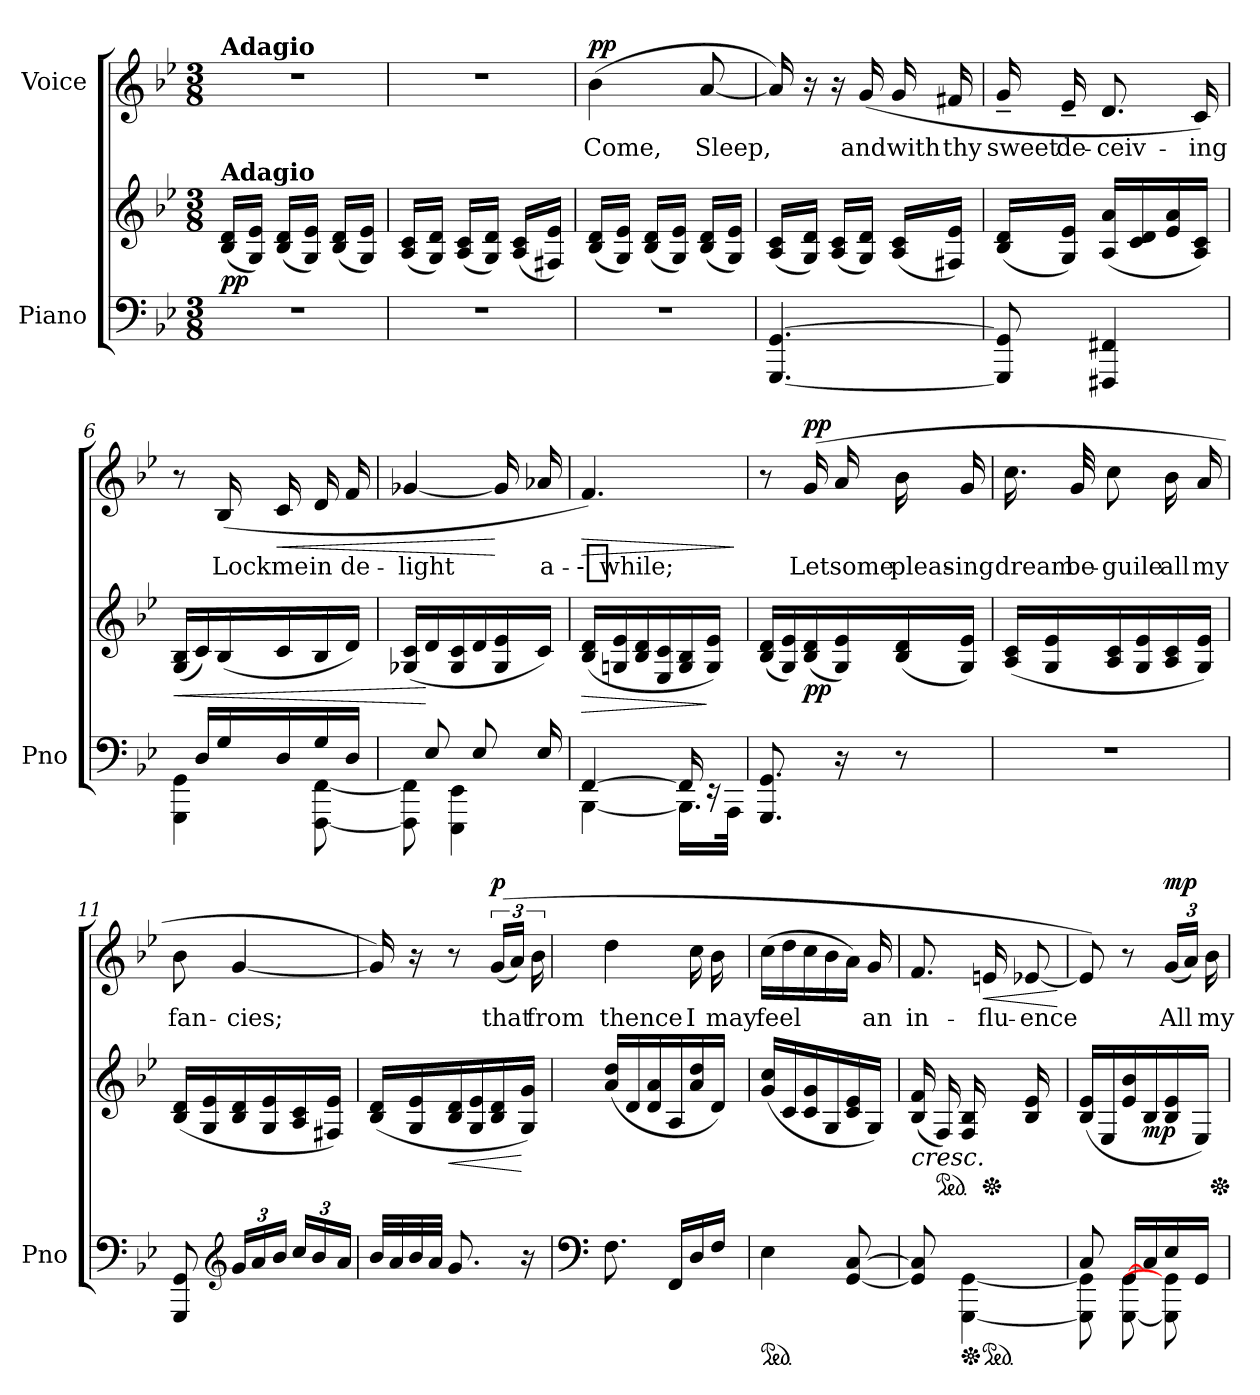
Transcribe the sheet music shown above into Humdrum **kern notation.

**kern	**kern	**dynam	**kern	**text	**dynam
*part2	*part2	*part2	*part1	*part1	*part1
*staff3	*staff2	*staff2/3	*staff1	*staff1	*staff1
*I"Piano	*	*	*I"Voice	*	*
*I'Pno	*	*	*	*	*
*clefF4	*clefG2	*	*clefG2	*	*
*k[b-e-]	*k[b-e-]	*	*k[b-e-]	*	*
*M3/8	*M3/8	*	*M3/8	*	*
=1	=1	=1	=1	=1	=1
!	!	!	!LO:TX:a:B:t=Adagio	!	!
!	!LO:TX:a:B:t=Adagio	!	!	!	!
!	!	!LO:DY:b	!	!	!
4.r	(<16B-/ 16d/LL	pp	4.r	.	.
.	16G/ 16e-/JJ)	.	.	.	.
.	(<16B-/ 16d/LL	.	.	.	.
.	16G/ 16e-/JJ)	.	.	.	.
.	(<16B-/ 16d/LL	.	.	.	.
.	16G/ 16e-/JJ)	.	.	.	.
=2	=2	=2	=2	=2	=2
4.r	(<16A/ 16c/LL	.	4.r	.	.
.	16G/ 16d/JJ)	.	.	.	.
.	(<16A/ 16c/LL	.	.	.	.
.	16G/ 16d/JJ)	.	.	.	.
.	(<16A/ 16c/LL	.	.	.	.
.	16F#X/ 16e-/JJ)	.	.	.	.
=3	=3	=3	=3	=3	=3
!	!	!	!	!LO:LY:b	!LO:DY:a
4.r	(<16B-/ 16d/LL	.	(>4b-\	Come,	pp
.	16G/ 16e-/JJ)	.	.	.	.
.	(<16B-/ 16d/LL	.	.	.	.
.	16G/ 16e-/JJ)	.	.	.	.
!	!	!	!	!LO:LY:b	!
.	(<16B-/ 16d/LL	.	[8a/	Sleep,	.
.	16G/ 16e-/JJ)	.	.	.	.
=4	=4	=4	=4	=4	=4
[4.GGG/ [4.GG/	(<16A/ 16c/LL	.	16a/])	.	.
.	16G/ 16d/JJ)	.	16r	.	.
.	(<16A/ 16c/LL	.	16r	.	.
!	!	!	!	!LO:LY:b	!
.	16G/ 16d/JJ)	.	(>16g/	and	.
!	!	!	!	!LO:LY:b	!
.	(<16A/ 16c/LL	.	16g/	with	.
!	!	!	!	!LO:LY:b	!
.	16F#X/ 16e-/JJ)	.	16f#X/	thy	.
!!LO:LB:g=z
=5	=5	=5	=5	=5	=5
!	!	!	!	!LO:LY:b	!
8GGG/] 8GG/]	(<16B-/ 16d/LL	.	16g~/	sweet	.
!	!	!	!	!LO:LY:b	!
.	16G/ 16e-/JJ)	.	16e-~/	de-	.
!	!	!	!	!LO:LY:b	!
4FFF#X/ 4FF#X/	(<16A/ 16a/LL	.	8.d/	-ceiv-	.
.	16c/ 16d/	.	.	.	.
.	16e-/ 16a/	.	.	.	.
!	!	!	!	!LO:LY:b	!
.	16A/ 16c/JJ)	.	16c/)	-ing	.
=6	=6	=6	=6	=6	=6
*^	*	*	*	*	*
!	!	!	!LO:HP:b	!	!	!
16ryy	4GGG\ 4GG\	(>16G/ 16B-/LL	<	8r	.	.
16D/LL	.	16c/)	.	.	.	.
!	!	!	!	!	!LO:LY:b	!
16G/	.	(>16B-/	.	(>16B-/	Lock	.
!	!	!	!	!	!LO:LY:b	!LO:HP:b
16D/	.	16c/	.	16c/	me	<
!	!	!	!	!	!LO:LY:b	!
16G/	[8FFF\ [8FF\	16B-/	.	16d/	in	.
!	!	!	!	!	!LO:LY:b	!
16D/JJ	.	16d/JJ)	.	16f/	de-	.
=7	=7	=7	=7	=7	=7	=7
!	!	!	!	!	!LO:LY:b	!
16ryy	8FFF\] 8FF\]	(>16G-X/ 16c/LL	.	[4g-X/	-light	.
8E-/	.	16d/	[	.	.	.
.	4EEE-\ 4EE-\	16G-/ 16c/	.	.	.	.
8E-/	.	16d/	.	.	.	.
.	.	16G-/ 16e-/	.	16g-/]	.	[
!	!	!	!	!	!LO:LY:b	!
16E-/	.	16c/JJ)	.	16a-X/	a-	.
!!LO:LB:g=z
=8	=8	=8	=8	=8	=8	=8
!	!	!	!LO:HP:b	!	!LO:LY:b	!LO:HP:b
[4FF/	[4BBB-\	(>16B-/ 16d/LL	>	4.f/)	-- while;	>
.	.	16Gn/ 16e-/	.	.	.	.
.	.	16B-/ 16d/	.	.	.	.
.	.	16E-/ 16c/	.	.	.	.
16FF/]	16.BBB-\LL]	16G/ 16B-/	.	.	.	.
16rEE	.	16G/ 16e-/JJ)	]	.	.	.
.	32AAA\JJk	.	.	.	.	.
*v	*v	*	*	*	*	*
.	.	.	.	.	]
=9	=9	=9	=9	=9	=9
8.GGG/ 8.GG/	(<16B-/ 16d/LL	.	8r	.	.
.	16G/ 16e-/)	.	.	.	.
!	!	!LO:DY:b	!	!LO:LY:b	!LO:DY:a
.	(<16B-/ 16d/	pp	(>16g/	Let	pp
!	!	!	!	!LO:LY:b	!
16r	16G/ 16e-/)	.	16a/	some	.
!	!	!	!	!LO:LY:b	!
8r	(<16B-/ 16d/	.	16b-\	pleas-	.
!	!	!	!	!LO:LY:b	!
.	16G/ 16e-/JJ)	.	16g/	-ing	.
=10	=10	=10	=10	=10	=10
!	!	!	!	!LO:LY:b	!
4.r	(<16A/ 16c/LL	.	16.cc\	dream	.
.	16G/ 16e-/	.	.	.	.
!	!	!	!	!LO:LY:b	!
.	.	.	32g/	be-	.
!	!	!	!	!LO:LY:b	!
.	16A/ 16c/	.	8cc\	-guile	.
.	16G/ 16e-/	.	.	.	.
!	!	!	!	!LO:LY:b	!
.	16A/ 16c/	.	16b-\	all	.
!	!	!	!	!LO:LY:b	!
.	16G/ 16e-/JJ)	.	16a/	my	.
!!LO:PB:g=z
=11	=11	=11	=11	=11	=11
!	!	!	!	!LO:LY:b	!
8GGG/ 8GG/	(<16B-/ 16d/LL	.	8b-\	fan-	.
.	16G/ 16e-/	.	.	.	.
*clefG2	*	*	*	*	*
!	!	!	!	!LO:LY:b	!
24g/LL	16B-/ 16d/	.	[4g/	-cies;	.
24a/	.	.	.	.	.
.	16G/ 16e-/	.	.	.	.
24b-/JJ	.	.	.	.	.
*Xbrackettup	*	*	*	*	*
24cc/LL	16A/ 16c/	.	.	.	.
24b-/	.	.	.	.	.
.	16F#X/ 16e-/JJ)	.	.	.	.
24a/JJ	.	.	.	.	.
=12	=12	=12	=12	=12	=12
32b-/LLL	(<16B-/ 16d/LL	.	16g/])	.	.
32a/	.	.	.	.	.
32b-/	16G/ 16e-/	.	16r	.	.
32a/JJJ	.	.	.	.	.
!	!	!LO:HP:b	!	!	!
8.g/	16B-/ 16d/	<	8r	.	.
.	16G/ 16e-/	.	.	.	.
!	!	!	!	!LO:LY:b	!LO:DY:a
.	16B-/ 16d/	.	(<(>24g/LL	that	p
.	.	.	24a/JJ)	.	.
16r	16G/ 16g/JJ)	[	.	.	.
!	!	!	!	!LO:LY:b	!
.	.	.	24b-\	from	.
=13	=13	=13	=13	=13	=13
*clefF4	*	*	*	*	*
!	!	!	!	!LO:LY:b	!
8.F\	(<16a/ 16dd/LL	.	4dd\	thence	.
.	16d/	.	.	.	.
.	16d/ 16a/	.	.	.	.
16FF/LL	16A/	.	.	.	.
!	!	!	!	!LO:LY:b	!
16D/	16a/ 16dd/	.	16cc\	I	.
!	!	!	!	!LO:LY:b	!
16F/JJ	16d/JJ)	.	16b-\	may	.
=14	=14	=14	=14	=14	=14
*ped	*	*	*	*	*
!	!	!	!	!LO:LY:b	!
4E-\	(<16g/ 16cc/LL	.	(>16cc\LL	feel	.
.	16c/	.	16dd\	.	.
.	16c/ 16g/	.	16cc\	.	.
.	16G/	.	16b-\	.	.
[8GG/ [8C/	16c/ 16e-/	.	16a\JJ)	.	.
!	!	!	!	!LO:LY:b	!
.	16G/JJ)	.	16g/	an	.
!!LO:LB:g=z
=15	=15	=15	=15	=15	=15
*^	*	*	*	*	*
!	!	!LO:TX:b:i:t=cresc.	!	!	!	!
!	!	!	!	!	!LO:LY:b	!
8.ryy	8GG/] 8C/]	(>16B-/ 16f/LL	.	8.f/	in-	.
*	*	*ped	*	*	*	*
.	.	16F/)	.	.	.	.
*Xped	*	*	*	*	*	*
.	[4GGG\ [4GG\	(>16F/ 16B-/	.	.	.	.
*ped	*	*	*	*	*	*
*	*	*Xped	*	*	*	*
!	!	!	!	!	!LO:LY:b	!LO:HP:b
16BB-/)	.	16ryy	.	16en/	-flu-	<
!	!	!	!	!	!LO:LY:b	!
16ryy	.	(>16B-/ 16e-/	.	[8e-X/	-ence	.
16E-/JJ)	.	16ryy	.	.	.	.
*v	*v	*	*	*	*	*
.	.	.	.	.	[
=16	=16	=16	=16	=16	=16
*^	*	*	*	*	*
8C/	8GGG\] 8GG\]	(>16B-/ 16e-/LL	.	8e-/])	.	.
.	.	16E-/	.	.	.	.
[16GG/LL	[8GGG\ 8GG\	16e-/ 16b-/	.	8r	.	.
!	!	!	!LO:DY:b	!	!	!
16C/	.	16B-/	mp	.	.	.
*	*	*	*	*Xbrackettup	*	*
!	!	!	!	!	!LO:LY:b	!LO:DY:a
16E-/	8GGG\] 8GG\]	16B-/ 16e-/	.	(<24g/LL	All	mp
.	.	.	.	24a/JJ)	.	.
16GG/JJ	.	16E-/JJ)	.	.	.	.
!	!	!	!	!	!LO:LY:b	!
.	.	.	.	24b-\	my	.
*v	*v	*	*	*	*	*
*	*Xped	*	*	*	*
=	=	=	=	=	=
*-	*-	*-	*-	*-	*-
